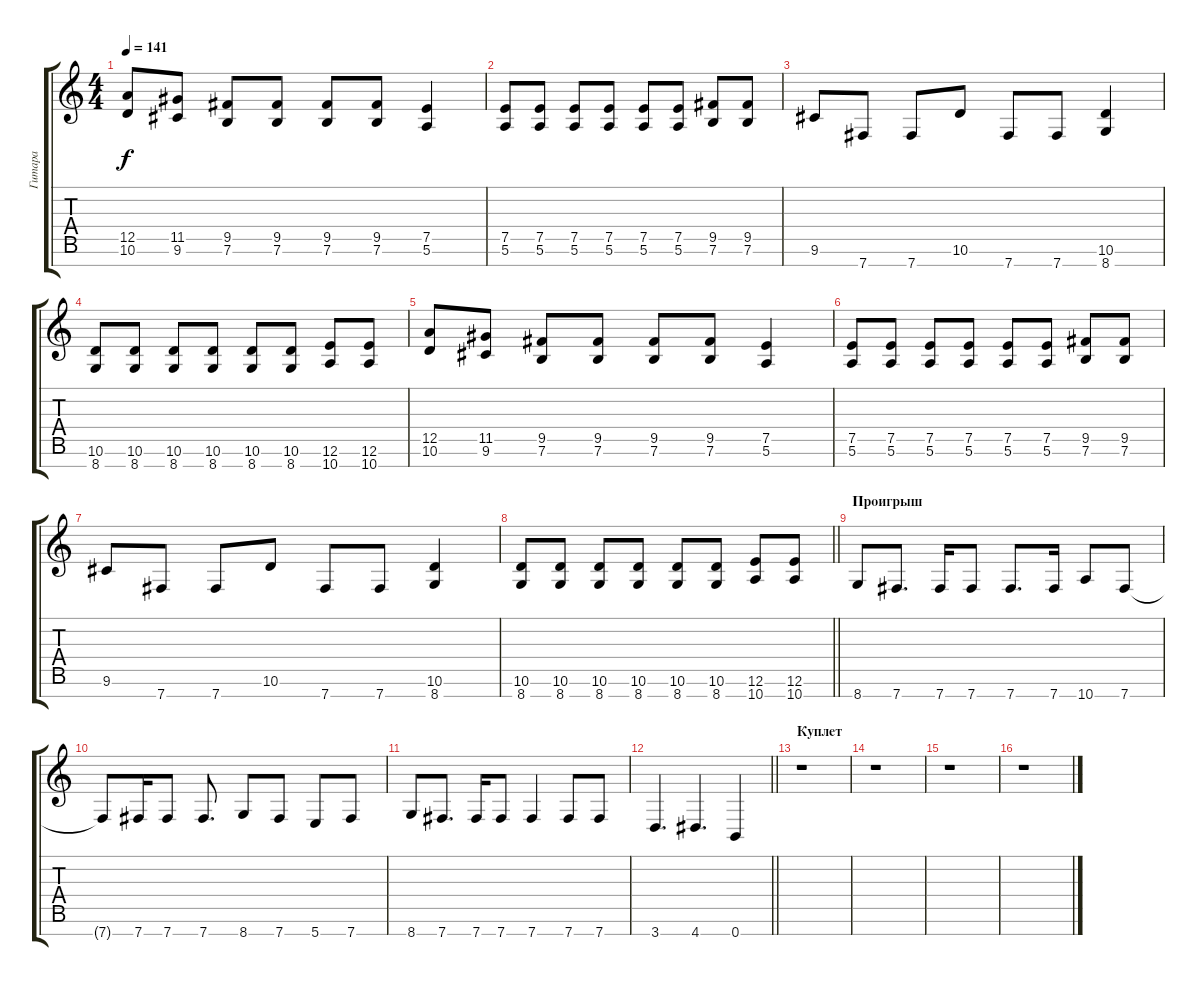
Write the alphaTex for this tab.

\track ("Гитара" "Гитара") {instrument distortionguitar}
\staff {score tabs}
\tuning (E4 B3 G3 D3 A2 E2 B1) {hide}
\ts (4 4)
\section ("" "")
\tempo 141
\clef g2
\ks c
(12.5 10.6).8{dy f} (11.5 9.6).8 (9.5 7.6).8 (9.5 7.6).8 (9.5 7.6).8 (9.5 7.6).8 (7.5 5.6).4 |
(7.5 5.6).8 (7.5 5.6).8 (7.5 5.6).8 (7.5 5.6).8 (7.5 5.6).8 (7.5 5.6).8 (9.5 7.6).8 (9.5 7.6).8 |
9.6.8 7.7.8 7.7.8 10.6.8 7.7.8 7.7.8 (10.6 8.7).4 |
(10.6 8.7).8 (10.6 8.7).8 (10.6 8.7).8 (10.6 8.7).8 (10.6 8.7).8 (10.6 8.7).8 (12.6 10.7).8 (12.6 10.7).8 |
(12.5 10.6).8 (11.5 9.6).8 (9.5 7.6).8 (9.5 7.6).8 (9.5 7.6).8 (9.5 7.6).8 (7.5 5.6).4 |
(7.5 5.6).8 (7.5 5.6).8 (7.5 5.6).8 (7.5 5.6).8 (7.5 5.6).8 (7.5 5.6).8 (9.5 7.6).8 (9.5 7.6).8 |
9.6.8 7.7.8 7.7.8 10.6.8 7.7.8 7.7.8 (10.6 8.7).4 |
\barLineRight lightlight
(10.6 8.7).8 (10.6 8.7).8 (10.6 8.7).8 (10.6 8.7).8 (10.6 8.7).8 (10.6 8.7).8 (12.6 10.7).8 (12.6 10.7).8 |
\section ("" "Проигрыш")
8.7.8 7.7.8{d} 7.7.16 7.7.8 7.7.8{d} 7.7.16 10.7.8 7.7.8 |
7.7{t}.8 7.7.16 7.7.8 7.7.8{d} 8.7.8 7.7.8 5.7.8 7.7.8 |
8.7.8 7.7.8{d} 7.7.16 7.7.8 7.7.4 7.7.8 7.7.8 |
\barLineRight lightlight
3.7.4{d} 4.7.4{d} 0.7.4 |
\section ("" "Куплет")
r.1 |
r.1 |
r.1 |
r.1
